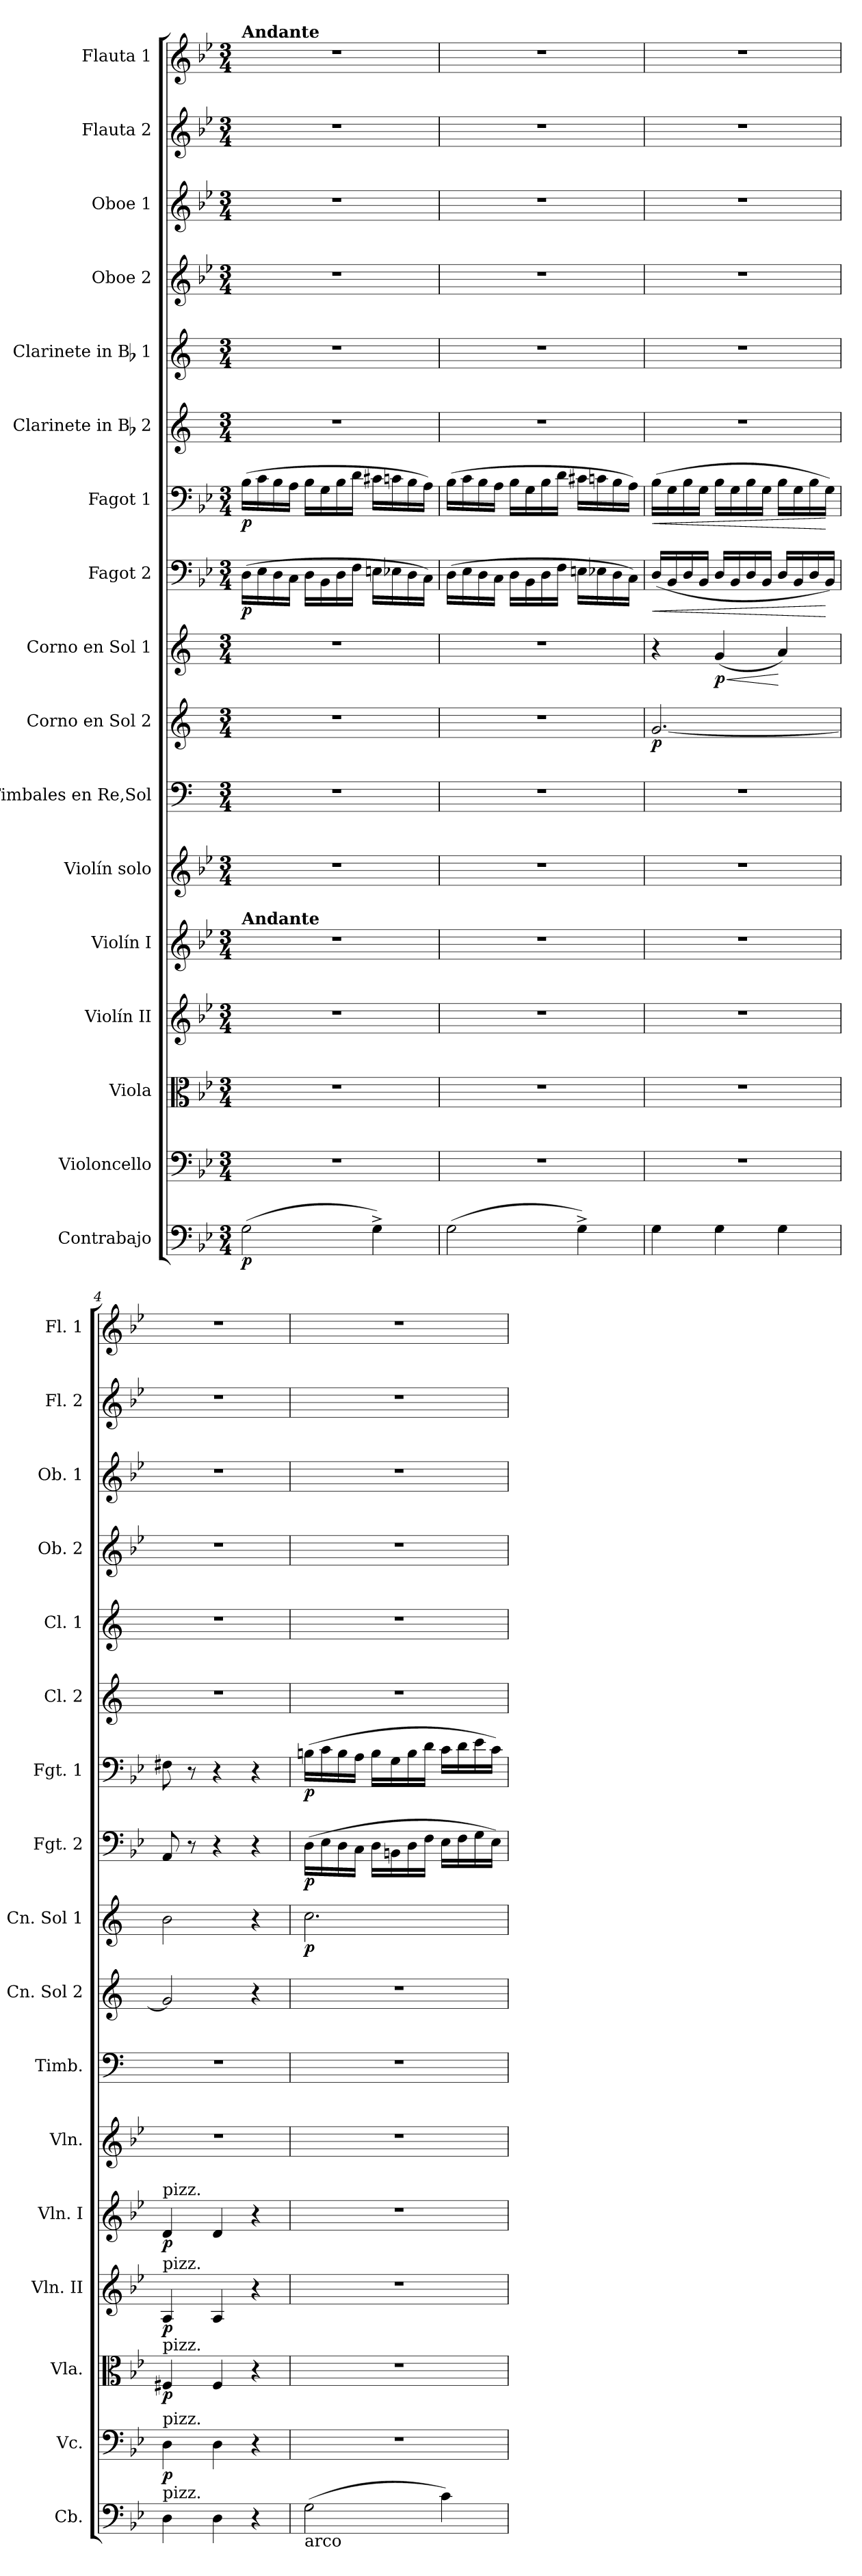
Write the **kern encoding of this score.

**kern	**dynam	**kern	**dynam	**kern	**dynam	**kern	**dynam	**kern	**dynam	**kern	**kern	**kern	**dynam	**kern	**dynam	**kern	**dynam	**kern	**dynam	**kern	**kern	**kern	**kern	**kern	**kern
*part17	*part17	*part16	*part16	*part15	*part15	*part14	*part14	*part13	*part13	*part12	*part11	*part10	*part10	*part9	*part9	*part8	*part8	*part7	*part7	*part6	*part5	*part4	*part3	*part2	*part1
*staff17	*staff17	*staff16	*staff16	*staff15	*staff15	*staff14	*staff14	*staff13	*staff13	*staff12	*staff11	*staff10	*staff10	*staff9	*staff9	*staff8	*staff8	*staff7	*staff7	*staff6	*staff5	*staff4	*staff3	*staff2	*staff1
*I"Contrabajo	*	*I"Violoncello	*	*I"Viola	*	*I"Violín II	*	*I"Violín I	*	*I"Violín solo	*I"Timbales en Re,Sol	*I"Corno en Sol 2	*	*I"Corno en Sol 1	*	*I"Fagot 2	*	*I"Fagot 1	*	*I"Clarinete in Bb 2	*I"Clarinete in Bb 1	*I"Oboe 2	*I"Oboe 1	*I"Flauta 2	*I"Flauta 1
*I'Cb.	*	*I'Vc.	*	*I'Vla.	*	*I'Vln. II	*	*I'Vln. I	*	*I'Vln.	*I'Timb.	*I'Cn. Sol 2	*	*I'Cn. Sol 1	*	*I'Fgt. 2	*	*I'Fgt. 1	*	*I'Cl. 2	*I'Cl. 1	*I'Ob. 2	*I'Ob. 1	*I'Fl. 2	*I'Fl. 1
!!LO:PB:g=z
*clefF4	*	*clefF4	*	*clefC3	*	*clefG2	*	*clefG2	*	*clefG2	*clefF4	*clefG2	*	*clefG2	*	*clefF4	*	*clefF4	*	*clefG2	*clefG2	*clefG2	*clefG2	*clefG2	*clefG2
*ITrd7c12	*	*	*	*	*	*	*	*	*	*	*	*ITrd3c5	*	*ITrd3c5	*	*	*	*	*	*ITrd1c2	*ITrd1c2	*	*	*	*
*k[b-e-]	*	*k[b-e-]	*	*k[b-e-]	*	*k[b-e-]	*	*k[b-e-]	*	*k[b-e-]	*k[]	*k[f#]	*	*k[f#]	*	*k[b-e-]	*	*k[b-e-]	*	*k[b-e-]	*k[b-e-]	*k[b-e-]	*k[b-e-]	*k[b-e-]	*k[b-e-]
*g:	*	*g:	*	*g:	*	*g:	*	*g:	*	*g:	*a:	*e:	*	*e:	*	*g:	*	*g:	*	*g:	*g:	*g:	*g:	*g:	*g:
*M3/4	*	*M3/4	*	*M3/4	*	*M3/4	*	*M3/4	*	*M3/4	*M3/4	*M3/4	*	*M3/4	*	*M3/4	*	*M3/4	*	*M3/4	*M3/4	*M3/4	*M3/4	*M3/4	*M3/4
*MM80	*	*MM80	*	*MM80	*	*MM80	*	*MM80	*	*MM80	*MM80	*MM80	*	*MM80	*	*MM80	*	*MM80	*	*MM80	*MM80	*MM80	*MM80	*MM80	*MM80
=1	=1	=1	=1	=1	=1	=1	=1	=1	=1	=1	=1	=1	=1	=1	=1	=1	=1	=1	=1	=1	=1	=1	=1	=1	=1
!	!	!	!	!	!	!	!	!	!	!	!	!	!	!	!	!	!	!	!	!	!	!	!	!	!LO:TX:a:B:t=Andante
!	!	!	!	!	!	!	!	!LO:TX:a:B:t=Andante	!	!	!	!	!	!	!	!	!	!	!	!	!	!	!	!	!
!	!	!LO:N:vis=1	!	!LO:N:vis=1	!	!LO:N:vis=1	!	!LO:N:vis=1	!	!LO:N:vis=1	!LO:N:vis=1	!LO:N:vis=1	!	!LO:N:vis=1	!	!	!	!	!	!LO:N:vis=1	!LO:N:vis=1	!LO:N:vis=1	!LO:N:vis=1	!LO:N:vis=1	!LO:N:vis=1
(2GGi\	p	2.r	.	2.r	.	2.r	.	2.r	.	2.r	2.r	2.r	.	2.r	.	(16Di\LL	p	(16B-i\LL	p	2.r	2.r	2.r	2.r	2.r	2.r
.	.	.	.	.	.	.	.	.	.	.	.	.	.	.	.	16E-i\	.	16ci\	.	.	.	.	.	.	.
.	.	.	.	.	.	.	.	.	.	.	.	.	.	.	.	16Di\	.	16B-i\	.	.	.	.	.	.	.
.	.	.	.	.	.	.	.	.	.	.	.	.	.	.	.	16Ci\JJ	.	16Ai\JJ	.	.	.	.	.	.	.
.	.	.	.	.	.	.	.	.	.	.	.	.	.	.	.	16Di\LL	.	16B-i\LL	.	.	.	.	.	.	.
.	.	.	.	.	.	.	.	.	.	.	.	.	.	.	.	16BB-i\	.	16Gi\	.	.	.	.	.	.	.
.	.	.	.	.	.	.	.	.	.	.	.	.	.	.	.	16Di\	.	16B-i\	.	.	.	.	.	.	.
.	.	.	.	.	.	.	.	.	.	.	.	.	.	.	.	16Fi\JJ	.	16di\JJ	.	.	.	.	.	.	.
4GG^i\)	.	.	.	.	.	.	.	.	.	.	.	.	.	.	.	16Eni\LL	.	16c#Xi\LL	.	.	.	.	.	.	.
.	.	.	.	.	.	.	.	.	.	.	.	.	.	.	.	16E-Xi\	.	16cni\	.	.	.	.	.	.	.
.	.	.	.	.	.	.	.	.	.	.	.	.	.	.	.	16Di\	.	16B-i\	.	.	.	.	.	.	.
.	.	.	.	.	.	.	.	.	.	.	.	.	.	.	.	16Ci\JJ)	.	16Ai\JJ)	.	.	.	.	.	.	.
=2	=2	=2	=2	=2	=2	=2	=2	=2	=2	=2	=2	=2	=2	=2	=2	=2	=2	=2	=2	=2	=2	=2	=2	=2	=2
!	!	!LO:N:vis=1	!	!LO:N:vis=1	!	!LO:N:vis=1	!	!LO:N:vis=1	!	!LO:N:vis=1	!LO:N:vis=1	!LO:N:vis=1	!	!LO:N:vis=1	!	!	!	!	!	!LO:N:vis=1	!LO:N:vis=1	!LO:N:vis=1	!LO:N:vis=1	!LO:N:vis=1	!LO:N:vis=1
(2GGi\	.	2.r	.	2.r	.	2.r	.	2.r	.	2.r	2.r	2.r	.	2.r	.	(16Di\LL	.	(16B-i\LL	.	2.r	2.r	2.r	2.r	2.r	2.r
.	.	.	.	.	.	.	.	.	.	.	.	.	.	.	.	16E-i\	.	16ci\	.	.	.	.	.	.	.
.	.	.	.	.	.	.	.	.	.	.	.	.	.	.	.	16Di\	.	16B-i\	.	.	.	.	.	.	.
.	.	.	.	.	.	.	.	.	.	.	.	.	.	.	.	16Ci\JJ	.	16Ai\JJ	.	.	.	.	.	.	.
.	.	.	.	.	.	.	.	.	.	.	.	.	.	.	.	16Di\LL	.	16B-i\LL	.	.	.	.	.	.	.
.	.	.	.	.	.	.	.	.	.	.	.	.	.	.	.	16BB-i\	.	16Gi\	.	.	.	.	.	.	.
.	.	.	.	.	.	.	.	.	.	.	.	.	.	.	.	16Di\	.	16B-i\	.	.	.	.	.	.	.
.	.	.	.	.	.	.	.	.	.	.	.	.	.	.	.	16Fi\JJ	.	16di\JJ	.	.	.	.	.	.	.
4GG^i\)	.	.	.	.	.	.	.	.	.	.	.	.	.	.	.	16Eni\LL	.	16c#Xi\LL	.	.	.	.	.	.	.
.	.	.	.	.	.	.	.	.	.	.	.	.	.	.	.	16E-Xi\	.	16cni\	.	.	.	.	.	.	.
.	.	.	.	.	.	.	.	.	.	.	.	.	.	.	.	16Di\	.	16B-i\	.	.	.	.	.	.	.
.	.	.	.	.	.	.	.	.	.	.	.	.	.	.	.	16Ci\JJ)	.	16Ai\JJ)	.	.	.	.	.	.	.
=3	=3	=3	=3	=3	=3	=3	=3	=3	=3	=3	=3	=3	=3	=3	=3	=3	=3	=3	=3	=3	=3	=3	=3	=3	=3
!	!	!LO:N:vis=1	!	!LO:N:vis=1	!	!LO:N:vis=1	!	!LO:N:vis=1	!	!LO:N:vis=1	!LO:N:vis=1	!	!	!	!	!	!LO:HP:b	!	!LO:HP:b	!LO:N:vis=1	!LO:N:vis=1	!LO:N:vis=1	!LO:N:vis=1	!LO:N:vis=1	!LO:N:vis=1
4GGi\	.	2.r	.	2.r	.	2.r	.	2.r	.	2.r	2.r	[<2.di/	p	4r	.	(16Di/LL	<	(16B-i\LL	<	2.r	2.r	2.r	2.r	2.r	2.r
.	.	.	.	.	.	.	.	.	.	.	.	.	.	.	.	16BB-i/	.	16Gi\	.	.	.	.	.	.	.
.	.	.	.	.	.	.	.	.	.	.	.	.	.	.	.	16Di/	.	16B-i\	.	.	.	.	.	.	.
.	.	.	.	.	.	.	.	.	.	.	.	.	.	.	.	16BB-i/JJ	.	16Gi\JJ	.	.	.	.	.	.	.
!	!	!	!	!	!	!	!	!	!	!	!	!	!	!	!LO:HP:b	!	!	!	!	!	!	!	!	!	!
4GGi\	.	.	.	.	.	.	.	.	.	.	.	.	.	(4di/	< p	16Di/LL	.	16B-i\LL	.	.	.	.	.	.	.
.	.	.	.	.	.	.	.	.	.	.	.	.	.	.	.	16BB-i/	.	16Gi\	.	.	.	.	.	.	.
.	.	.	.	.	.	.	.	.	.	.	.	.	.	.	.	16Di/	.	16B-i\	.	.	.	.	.	.	.
.	.	.	.	.	.	.	.	.	.	.	.	.	.	.	.	16BB-i/JJ	.	16Gi\JJ	.	.	.	.	.	.	.
4GGi\	.	.	.	.	.	.	.	.	.	.	.	.	.	4ei/)	[	16Di/LL	.	16B-i\LL	.	.	.	.	.	.	.
.	.	.	.	.	.	.	.	.	.	.	.	.	.	.	.	16BB-i/	.	16Gi\	.	.	.	.	.	.	.
.	.	.	.	.	.	.	.	.	.	.	.	.	.	.	.	16Di/	.	16B-i\	.	.	.	.	.	.	.
.	.	.	.	.	.	.	.	.	.	.	.	.	.	.	.	16BB-i/JJ)	[	16Gi\JJ)	[	.	.	.	.	.	.
!!LO:PB:g=z
=4	=4	=4	=4	=4	=4	=4	=4	=4	=4	=4	=4	=4	=4	=4	=4	=4	=4	=4	=4	=4	=4	=4	=4	=4	=4
!	!	!	!	!	!	!	!	!LO:TX:a:t=pizz.	!	!	!	!	!	!	!	!	!	!	!	!	!	!	!	!	!
!	!	!	!	!	!	!LO:TX:a:t=pizz.	!	!	!	!	!	!	!	!	!	!	!	!	!	!	!	!	!	!	!
!	!	!	!	!LO:TX:a:t=pizz.	!	!	!	!	!	!	!	!	!	!	!	!	!	!	!	!	!	!	!	!	!
!	!	!LO:TX:a:t=pizz.	!	!	!	!	!	!	!	!	!	!	!	!	!	!	!	!	!	!	!	!	!	!	!
!LO:TX:a:t=pizz.	!	!	!	!	!	!	!	!	!	!	!	!	!	!	!	!	!	!	!	!	!	!	!	!	!
!	!	!	!	!	!	!	!	!	!	!LO:N:vis=1	!LO:N:vis=1	!	!	!	!	!	!	!	!	!LO:N:vis=1	!LO:N:vis=1	!LO:N:vis=1	!LO:N:vis=1	!LO:N:vis=1	!LO:N:vis=1
4DDi\	.	4Di\	p	4F#Xi/	p	4Ai/	p	4di/	p	2.r	2.r	2di/]	.	2f#i\	.	8AAi/	.	8F#Xi\	.	2.r	2.r	2.r	2.r	2.r	2.r
.	.	.	.	.	.	.	.	.	.	.	.	.	.	.	.	8r	.	8r	.	.	.	.	.	.	.
4DDi\	.	4Di\	.	4F#i/	.	4Ai/	.	4di/	.	.	.	.	.	.	.	4r	.	4r	.	.	.	.	.	.	.
4r	.	4r	.	4r	.	4r	.	4r	.	.	.	4r	.	4r	.	4r	.	4r	.	.	.	.	.	.	.
=5	=5	=5	=5	=5	=5	=5	=5	=5	=5	=5	=5	=5	=5	=5	=5	=5	=5	=5	=5	=5	=5	=5	=5	=5	=5
!LO:TX:b:t=arco	!	!	!	!	!	!	!	!	!	!	!	!	!	!	!	!	!	!	!	!	!	!	!	!	!
!	!	!LO:N:vis=1	!	!LO:N:vis=1	!	!LO:N:vis=1	!	!LO:N:vis=1	!	!LO:N:vis=1	!LO:N:vis=1	!LO:N:vis=1	!	!	!	!	!	!	!	!LO:N:vis=1	!LO:N:vis=1	!LO:N:vis=1	!LO:N:vis=1	!LO:N:vis=1	!LO:N:vis=1
(2GGi\	.	2.r	.	2.r	.	2.r	.	2.r	.	2.r	2.r	2.r	.	2.gi\	p	(16Di\LL	p	(16Bni\LL	p	2.r	2.r	2.r	2.r	2.r	2.r
.	.	.	.	.	.	.	.	.	.	.	.	.	.	.	.	16E-i\	.	16ci\	.	.	.	.	.	.	.
.	.	.	.	.	.	.	.	.	.	.	.	.	.	.	.	16Di\	.	16Bi\	.	.	.	.	.	.	.
.	.	.	.	.	.	.	.	.	.	.	.	.	.	.	.	16Ci\JJ	.	16Ai\JJ	.	.	.	.	.	.	.
.	.	.	.	.	.	.	.	.	.	.	.	.	.	.	.	16Di\LL	.	16Bi\LL	.	.	.	.	.	.	.
.	.	.	.	.	.	.	.	.	.	.	.	.	.	.	.	16BBni\	.	16Gi\	.	.	.	.	.	.	.
.	.	.	.	.	.	.	.	.	.	.	.	.	.	.	.	16Di\	.	16Bi\	.	.	.	.	.	.	.
.	.	.	.	.	.	.	.	.	.	.	.	.	.	.	.	16Fi\JJ	.	16di\JJ	.	.	.	.	.	.	.
4Ci\)	.	.	.	.	.	.	.	.	.	.	.	.	.	.	.	16E-i\LL	.	16ci\LL	.	.	.	.	.	.	.
.	.	.	.	.	.	.	.	.	.	.	.	.	.	.	.	16Fi\	.	16di\	.	.	.	.	.	.	.
.	.	.	.	.	.	.	.	.	.	.	.	.	.	.	.	16Gi\	.	16e-i\	.	.	.	.	.	.	.
.	.	.	.	.	.	.	.	.	.	.	.	.	.	.	.	16E-i\JJ)	.	16ci\JJ)	.	.	.	.	.	.	.
=	=	=	=	=	=	=	=	=	=	=	=	=	=	=	=	=	=	=	=	=	=	=	=	=	=
*-	*-	*-	*-	*-	*-	*-	*-	*-	*-	*-	*-	*-	*-	*-	*-	*-	*-	*-	*-	*-	*-	*-	*-	*-	*-
